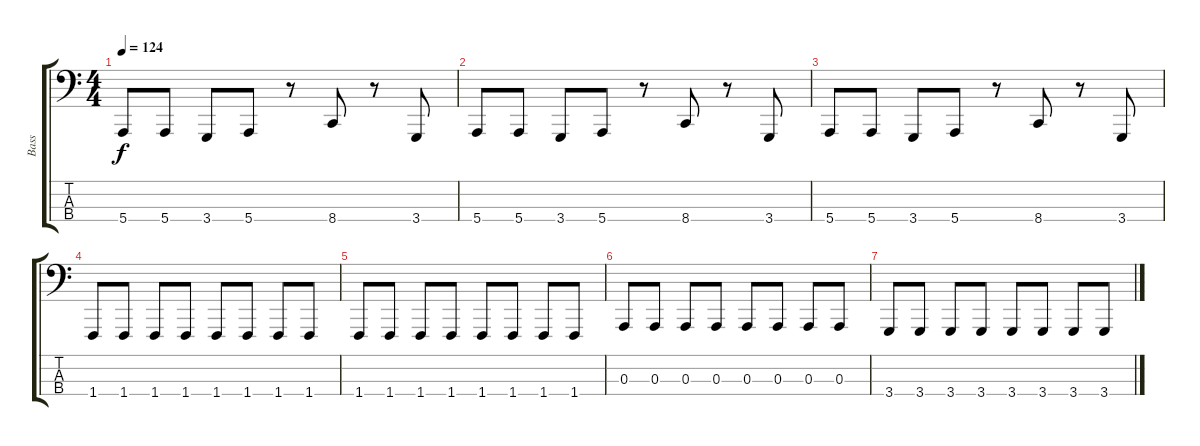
\track ("Bass" "Bass") {instrument lead2sawtooth}
\staff {score tabs}
\tuning (G2 D2 A1 E1) {hide}
\ts (4 4)
\tempo 124
\clef f4
\ks c
5.4.8{dy f} 5.4.8 3.4.8 5.4.8 r.8 8.4.8 r.8 3.4.8 |
5.4.8 5.4.8 3.4.8 5.4.8 r.8 8.4.8 r.8 3.4.8 |
5.4.8 5.4.8 3.4.8 5.4.8 r.8 8.4.8 r.8 3.4.8 |
1.4.8 1.4.8 1.4.8 1.4.8 1.4.8 1.4.8 1.4.8 1.4.8 |
1.4.8 1.4.8 1.4.8 1.4.8 1.4.8 1.4.8 1.4.8 1.4.8 |
0.3.8 0.3.8 0.3.8 0.3.8 0.3.8 0.3.8 0.3.8 0.3.8 |
3.4.8 3.4.8 3.4.8 3.4.8 3.4.8 3.4.8 3.4.8 3.4.8
